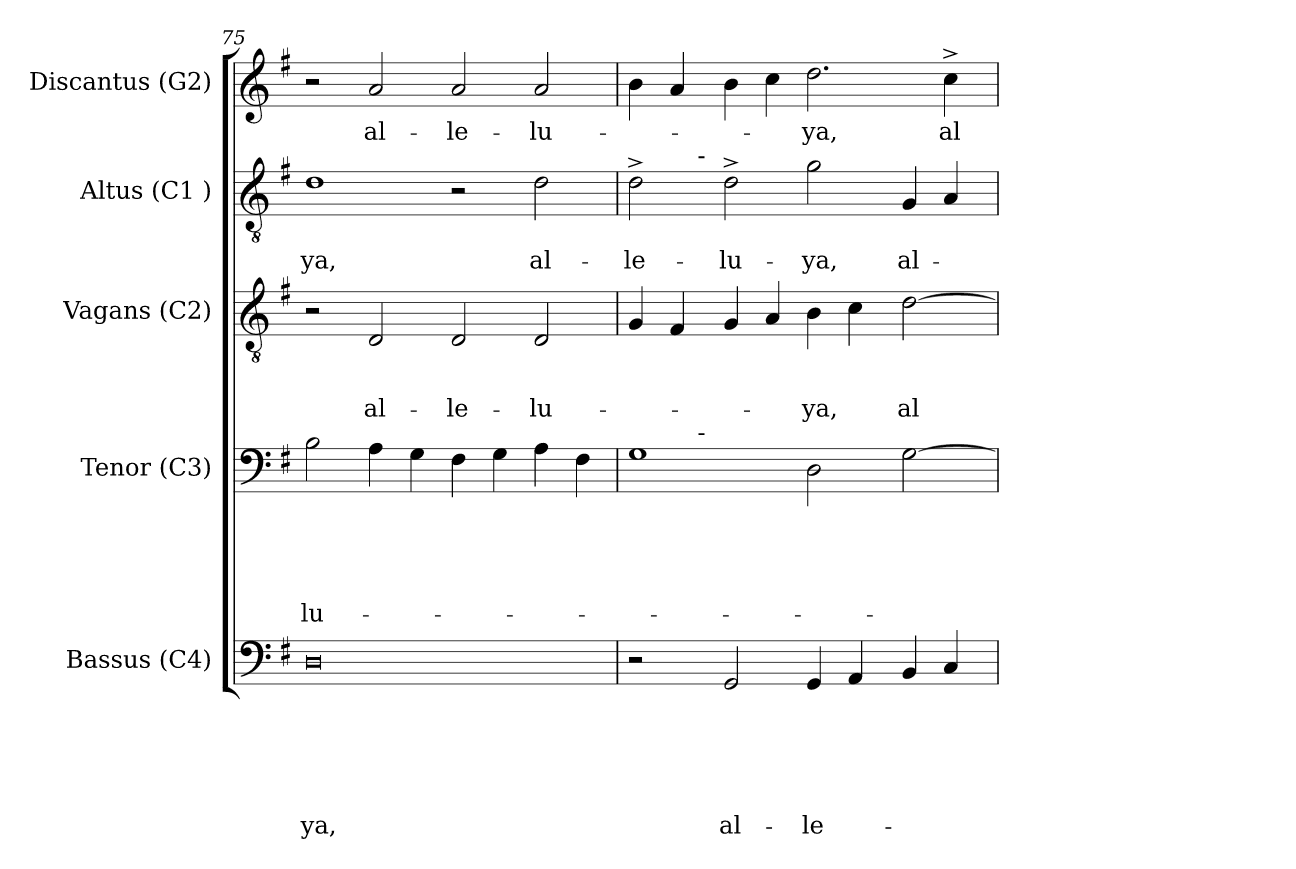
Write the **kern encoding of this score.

**kern	**text	**text	**text	**text	**text	**text	**kern	**text	**text	**text	**text	**text	**kern	**text	**text	**text	**kern	**text	**text	**kern	**text
*part5	*part5	*part5	*part5	*part5	*part5	*part5	*part4	*part4	*part4	*part4	*part4	*part4	*part3	*part3	*part3	*part3	*part2	*part2	*part2	*part1	*part1
*staff5	*staff5	*staff5	*staff5	*staff5	*staff5	*staff5	*staff4	*staff4	*staff4	*staff4	*staff4	*staff4	*staff3	*staff3	*staff3	*staff3	*staff2	*staff2	*staff2	*staff1	*staff1
*I"Bassus (C4)	*	*	*	*	*	*	*I"Tenor (C3)	*	*	*	*	*	*I"Vagans (C2)	*	*	*	*I"Altus (C1 )	*	*	*I"Discantus (G2)	*
*I'B.	*	*	*	*	*	*	*I'T.	*	*	*	*	*	*I'V.	*	*	*	*I'A.	*	*	*I'D.	*
*clefF4	*	*	*	*	*	*	*clefF4	*	*	*	*	*	*clefGv2	*	*	*	*clefGv2	*	*	*clefG2	*
*k[f#]	*	*	*	*	*	*	*k[f#]	*	*	*	*	*	*k[f#]	*	*	*	*k[f#]	*	*	*k[f#]	*
*G:	*	*	*	*	*	*	*G:	*	*	*	*	*	*G:	*	*	*	*G:	*	*	*G:	*
=75	=75	=75	=75	=75	=75	=75	=75	=75	=75	=75	=75	=75	=75	=75	=75	=75	=75	=75	=75	=75	=75
!	!	!	!	!	!	!LO:LY:b	!	!	!	!	!	!LO:LY:b	!	!	!	!	!	!	!LO:LY:b	!	!
0D	.	.	.	.	.	-ya,	2B\	.	.	.	.	-lu-	2r	.	.	.	1d	.	-ya,	2r	.
!	!	!	!	!	!	!	!	!	!	!	!	!	!	!	!	!LO:LY:b	!	!	!	!	!LO:LY:b
.	.	.	.	.	.	.	4A\	.	.	.	.	.	2D/	.	.	al-	.	.	.	2a/	al-
.	.	.	.	.	.	.	4G\	.	.	.	.	.	.	.	.	.	.	.	.	.	.
!	!	!	!	!	!	!	!	!	!	!	!	!	!	!	!	!LO:LY:b	!	!	!	!	!LO:LY:b
.	.	.	.	.	.	.	4F#\	.	.	.	.	.	2D/	.	.	-le-	2r	.	.	2a/	-le-
.	.	.	.	.	.	.	4G\	.	.	.	.	.	.	.	.	.	.	.	.	.	.
!	!	!	!	!	!	!	!	!	!	!	!	!	!	!	!	!LO:LY:b	!	!	!LO:LY:b	!	!LO:LY:b
.	.	.	.	.	.	.	4A\	.	.	.	.	.	2D/	.	.	-lu-	2d\	.	al-	2a/	-lu-
.	.	.	.	.	.	.	4F#\	.	.	.	.	.	.	.	.	.	.	.	.	.	.
!!LO:LB:g=z
=76	=76	=76	=76	=76	=76	=76	=76	=76	=76	=76	=76	=76	=76	=76	=76	=76	=76	=76	=76	=76	=76
!	!	!	!	!	!	!	!	!	!	!	!	!	!	!	!	!	!	!	!LO:LY:b	!	!
*	*	*	*	*	*	*	*^	*	*	*	*	*	*	*	*	*	*^	*	*	*	*
2r	.	.	.	.	.	.	1G	4.ryy	.	.	.	.	.	4G/	.	.	.	2d^>\	4.ryy	.	-le-	4b\	.
.	.	.	.	.	.	.	.	.	.	.	.	.	.	4F#/	.	.	.	.	.	.	.	4a/	.
!	!	!	!	!	!	!	!	!	!	!	!	!	!	!	!	!	!	!	!LO:TX:a:t=-	!	!	!	!
!	!	!	!	!	!	!	!	!LO:TX:a:t=-	!	!	!	!	!	!	!	!	!	!	!	!	!	!	!
.	.	.	.	.	.	.	.	1ryy	.	.	.	.	.	.	.	.	.	.	1ryy	.	.	.	.
!	!	!	!	!	!	!LO:LY:b	!	!	!	!	!	!	!	!	!	!	!	!	!	!	!LO:LY:b	!	!
2GG/	.	.	.	.	.	al-	.	.	.	.	.	.	.	4G/	.	.	.	2d^>\	.	.	-lu-	4b\	.
.	.	.	.	.	.	.	.	.	.	.	.	.	.	4A/	.	.	.	.	.	.	.	4cc\	.
!	!	!	!	!	!	!LO:LY:b	!	!	!	!	!	!	!	!	!	!	!LO:LY:b	!	!	!	!LO:LY:b	!	!LO:LY:b
4GG/	.	.	.	.	.	-le-	2D\	.	.	.	.	.	.	4B\	.	.	-ya,	2g\	.	.	-ya,	2.dd\	-ya,
4AA/	.	.	.	.	.	.	.	.	.	.	.	.	.	4c\	.	.	.	.	.	.	.	.	.
.	.	.	.	.	.	.	.	2ryy	.	.	.	.	.	.	.	.	.	.	2ryy	.	.	.	.
!	!	!	!	!	!	!	!	!	!	!	!	!	!	!	!	!	!LO:LY:b	!	!	!	!LO:LY:b	!	!
4BB/	.	.	.	.	.	.	[>2G\	.	.	.	.	.	.	[>2d\	.	.	al-	4G/	.	.	al-	.	.
!	!	!	!	!	!	!	!	!	!	!	!	!	!	!	!	!	!	!	!	!	!	!	!LO:LY:b
4C/	.	.	.	.	.	.	.	.	.	.	.	.	.	.	.	.	.	4A/	.	.	.	4cc^>\	al-
.	.	.	.	.	.	.	.	8ryy	.	.	.	.	.	.	.	.	.	.	8ryy	.	.	.	.
*	*	*	*	*	*	*	*v	*v	*	*	*	*	*	*	*	*	*	*v	*v	*	*	*	*
=	=	=	=	=	=	=	=	=	=	=	=	=	=	=	=	=	=	=	=	=	=
*-	*-	*-	*-	*-	*-	*-	*-	*-	*-	*-	*-	*-	*-	*-	*-	*-	*-	*-	*-	*-	*-
